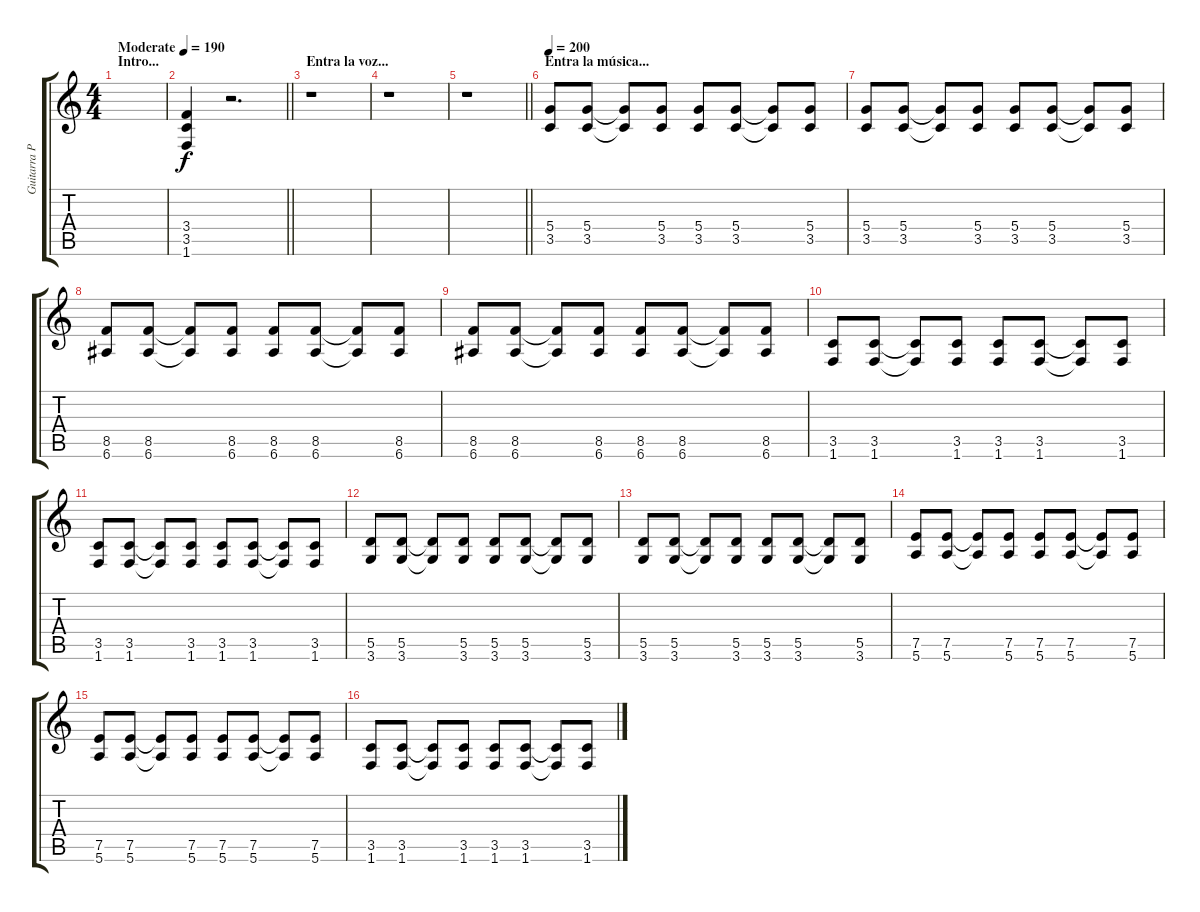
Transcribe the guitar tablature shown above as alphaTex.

\track ("Guitarra Principal" "Guitarra P") {instrument distortionguitar}
\staff {score tabs}
\tuning (E4 B3 G3 D3 A2 E2) {hide}
\ts (4 4)
\section ("" "Intro...")
\tempo (190 "Moderate")
\clef g2
\ks c
|
\barLineRight lightlight
(3.4 3.5 1.6).4 r.2{d} |
\section ("" "Entra la voz...")
r.1 |
r.1 |
\barLineRight lightlight
r.1 |
\section ("" "Entra la música...")
\tempo 200
(5.4 3.5).8{dy f} (5.4 3.5).8 (5.4{t} 3.5{t}).8 (5.4 3.5).8 (5.4 3.5).8 (5.4 3.5).8 (5.4{t} 3.5{t}).8 (5.4 3.5).8 |
(5.4 3.5).8 (5.4 3.5).8 (5.4{t} 3.5{t}).8 (5.4 3.5).8 (5.4 3.5).8 (5.4 3.5).8 (5.4{t} 3.5{t}).8 (5.4 3.5).8 |
(8.5 6.6).8 (8.5 6.6).8 (8.5{t} 6.6{t}).8 (8.5 6.6).8 (8.5 6.6).8 (8.5 6.6).8 (8.5{t} 6.6{t}).8 (8.5 6.6).8 |
(8.5 6.6).8 (8.5 6.6).8 (8.5{t} 6.6{t}).8 (8.5 6.6).8 (8.5 6.6).8 (8.5 6.6).8 (8.5{t} 6.6{t}).8 (8.5 6.6).8 |
(3.5 1.6).8 (3.5 1.6).8 (3.5{t} 1.6{t}).8 (3.5 1.6).8 (3.5 1.6).8 (3.5 1.6).8 (3.5{t} 1.6{t}).8 (3.5 1.6).8 |
(3.5 1.6).8 (3.5 1.6).8 (3.5{t} 1.6{t}).8 (3.5 1.6).8 (3.5 1.6).8 (3.5 1.6).8 (3.5{t} 1.6{t}).8 (3.5 1.6).8 |
(5.5 3.6).8 (5.5 3.6).8 (5.5{t} 3.6{t}).8 (5.5 3.6).8 (5.5 3.6).8 (5.5 3.6).8 (5.5{t} 3.6{t}).8 (5.5 3.6).8 |
(5.5 3.6).8 (5.5 3.6).8 (5.5{t} 3.6{t}).8 (5.5 3.6).8 (5.5 3.6).8 (5.5 3.6).8 (5.5{t} 3.6{t}).8 (5.5 3.6).8 |
(7.5 5.6).8 (7.5 5.6).8 (7.5{t} 5.6{t}).8 (7.5 5.6).8 (7.5 5.6).8 (7.5 5.6).8 (7.5{t} 5.6{t}).8 (7.5 5.6).8 |
(7.5 5.6).8 (7.5 5.6).8 (7.5{t} 5.6{t}).8 (7.5 5.6).8 (7.5 5.6).8 (7.5 5.6).8 (7.5{t} 5.6{t}).8 (7.5 5.6).8 |
(3.5 1.6).8 (3.5 1.6).8 (3.5{t} 1.6{t}).8 (3.5 1.6).8 (3.5 1.6).8 (3.5 1.6).8 (3.5{t} 1.6{t}).8 (3.5 1.6).8
